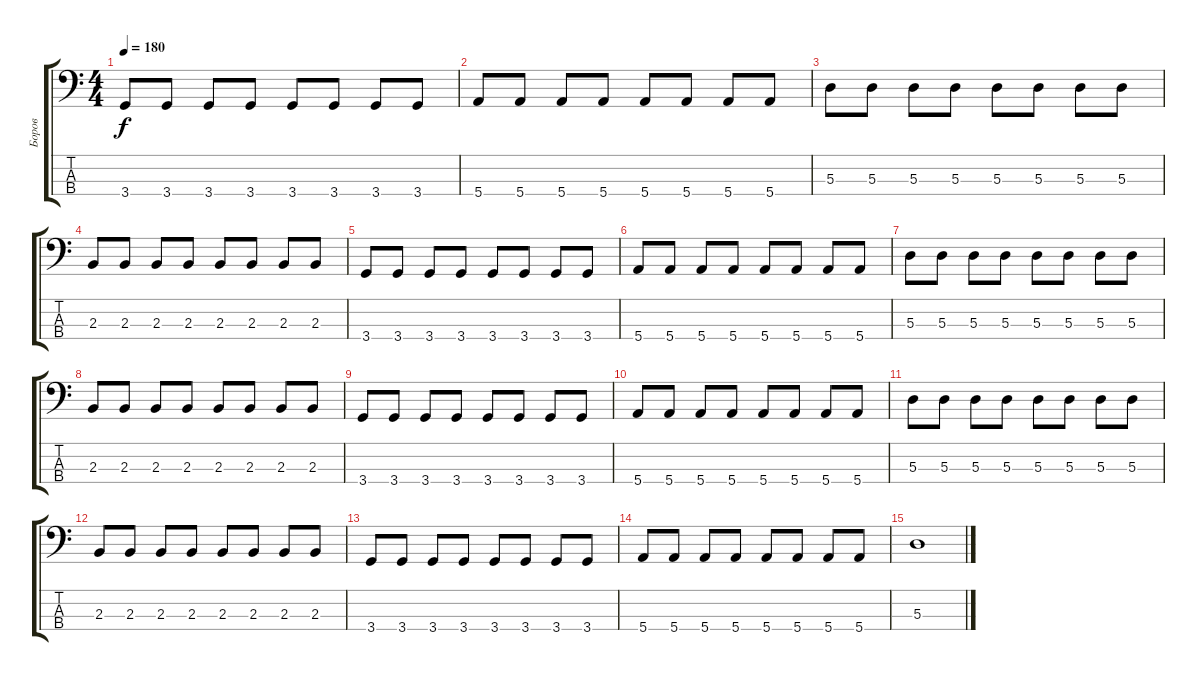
\track ("Боров" "Боров") {instrument electricbasspick}
\staff {score tabs}
\tuning (G2 D2 A1 E1) {hide}
\ts (4 4)
\tempo 180
\clef f4
\ks c
3.4.8{dy f} 3.4.8 3.4.8 3.4.8 3.4.8 3.4.8 3.4.8 3.4.8 |
5.4.8 5.4.8 5.4.8 5.4.8 5.4.8 5.4.8 5.4.8 5.4.8 |
5.3.8 5.3.8 5.3.8 5.3.8 5.3.8 5.3.8 5.3.8 5.3.8 |
2.3.8 2.3.8 2.3.8 2.3.8 2.3.8 2.3.8 2.3.8 2.3.8 |
3.4.8 3.4.8 3.4.8 3.4.8 3.4.8 3.4.8 3.4.8 3.4.8 |
5.4.8 5.4.8 5.4.8 5.4.8 5.4.8 5.4.8 5.4.8 5.4.8 |
5.3.8 5.3.8 5.3.8 5.3.8 5.3.8 5.3.8 5.3.8 5.3.8 |
2.3.8 2.3.8 2.3.8 2.3.8 2.3.8 2.3.8 2.3.8 2.3.8 |
3.4.8 3.4.8 3.4.8 3.4.8 3.4.8 3.4.8 3.4.8 3.4.8 |
5.4.8 5.4.8 5.4.8 5.4.8 5.4.8 5.4.8 5.4.8 5.4.8 |
5.3.8 5.3.8 5.3.8 5.3.8 5.3.8 5.3.8 5.3.8 5.3.8 |
2.3.8 2.3.8 2.3.8 2.3.8 2.3.8 2.3.8 2.3.8 2.3.8 |
3.4.8 3.4.8 3.4.8 3.4.8 3.4.8 3.4.8 3.4.8 3.4.8 |
5.4.8 5.4.8 5.4.8 5.4.8 5.4.8 5.4.8 5.4.8 5.4.8 |
5.3.1
